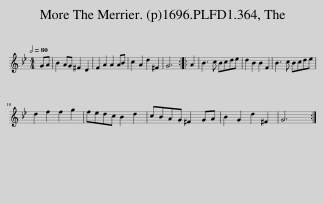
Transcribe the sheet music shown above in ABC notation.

X:1
L:1/8
Q:1/2=80
M:4/4
I:linebreak $
K:Gmin
V:1 treble
V:1
 GA | B2 AG ^F2 D2 | F2 A2 A2 AB | c2 A2 d2 ^F2 | G6 :: %5
 A2 | B3 c Bcde | d2 B2 B2 F2 | B3 c Bcde |$ d2 f2 f2 g2 | %10
 fedc B2 d2 | cBAG ^F2 GA | B2 G2 d2 ^F2 | G6 :| %14
